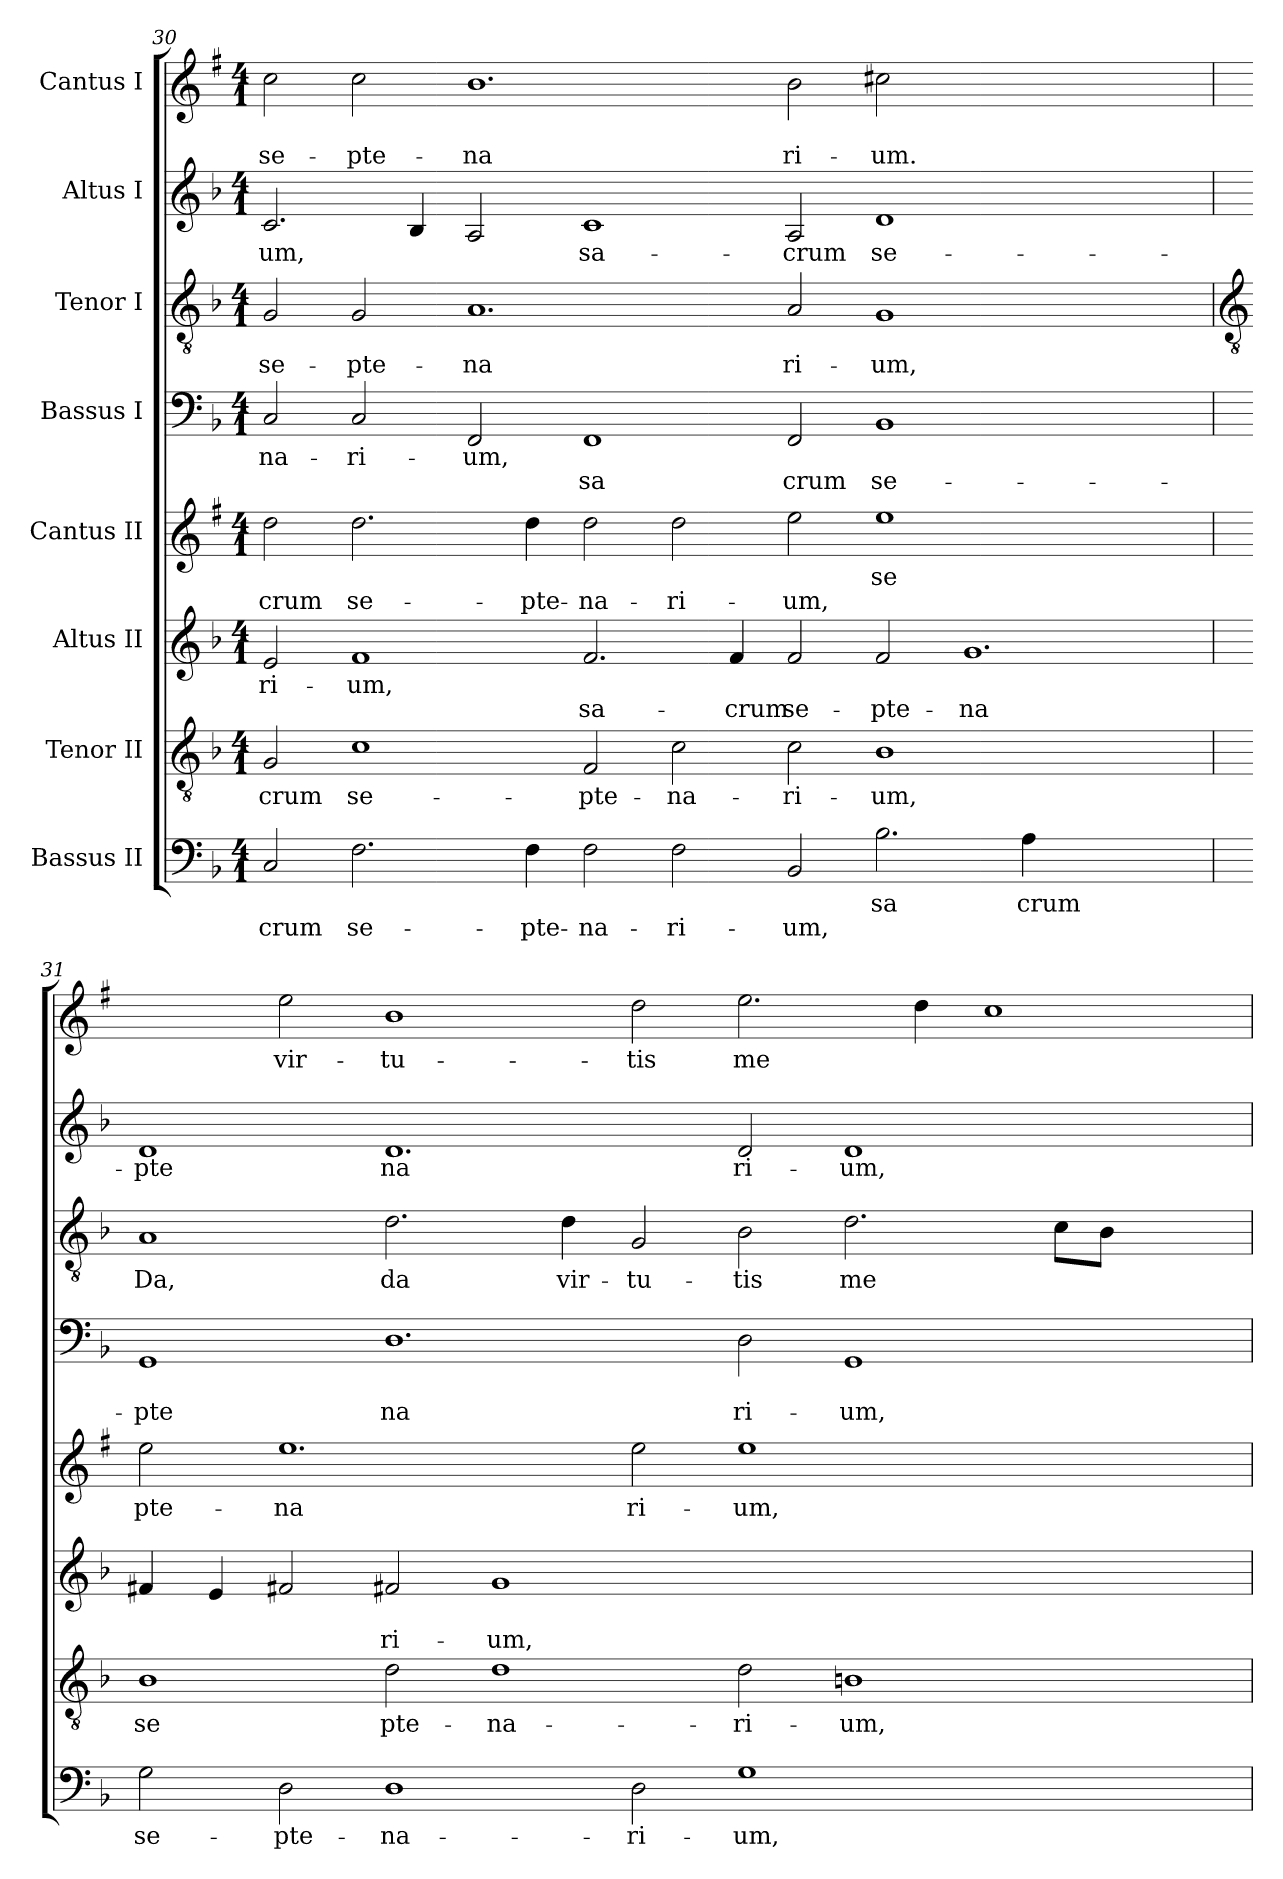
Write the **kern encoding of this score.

**kern	**text	**text	**kern	**text	**kern	**text	**text	**kern	**text	**text	**kern	**text	**text	**kern	**text	**kern	**text	**kern	**text	**text
*part8	*part8	*part8	*part7	*part7	*part6	*part6	*part6	*part5	*part5	*part5	*part4	*part4	*part4	*part3	*part3	*part2	*part2	*part1	*part1	*part1
*staff8	*staff8	*staff8	*staff7	*staff7	*staff6	*staff6	*staff6	*staff5	*staff5	*staff5	*staff4	*staff4	*staff4	*staff3	*staff3	*staff2	*staff2	*staff1	*staff1	*staff1
*I"Bassus II	*	*	*I"Tenor II	*	*I"Altus II	*	*	*I"Cantus II	*	*	*I"Bassus I	*	*	*I"Tenor I	*	*I"Altus I	*	*I"Cantus I	*	*
*clefF4	*	*	*clefGv2	*	*clefG2	*	*	*clefG2	*	*	*clefF4	*	*	*clefGv2	*	*clefG2	*	*clefG2	*	*
*	*	*	*	*	*	*	*	*ITrd1c2	*	*	*	*	*	*	*	*	*	*ITrd1c2	*	*
*k[b-]	*	*	*k[b-]	*	*k[b-]	*	*	*k[b-]	*	*	*k[b-]	*	*	*k[b-]	*	*k[b-]	*	*k[b-]	*	*
*F:	*	*	*F:	*	*F:	*	*	*F:	*	*	*F:	*	*	*F:	*	*F:	*	*F:	*	*
*M4/1	*	*	*M4/1	*	*M4/1	*	*	*M4/1	*	*	*M4/1	*	*	*M4/1	*	*M4/1	*	*M4/1	*	*
=30	=30	=30	=30	=30	=30	=30	=30	=30	=30	=30	=30	=30	=30	=30	=30	=30	=30	=30	=30	=30
!	!	!LO:LY:b	!	!LO:LY:b	!	!LO:LY:b	!	!	!	!LO:LY:b	!	!LO:LY:b	!	!	!LO:LY:b	!	!LO:LY:b	!	!	!LO:LY:b
2C	.	crum	2G	-crum	2e	ri-	.	2cc	.	crum	2C	-na-	.	2G	se-	2.c	-um,	2b-	.	se-
!	!	!LO:LY:b	!	!LO:LY:b	!	!LO:LY:b	!	!	!	!LO:LY:b	!	!LO:LY:b	!	!	!LO:LY:b	!	!	!	!	!LO:LY:b
2.F	.	se-	1c	se-	1f	-um,	.	2.cc	.	se-	2C	-ri-	.	2G	-pte-	.	.	2b-	.	-pte-
.	.	.	.	.	.	.	.	.	.	.	.	.	.	.	.	4B-	.	.	.	.
!	!	!	!	!	!	!	!	!	!	!	!	!LO:LY:b	!	!	!LO:LY:b	!	!	!	!	!LO:LY:b
.	.	.	.	.	.	.	.	.	.	.	2FF	-um,	.	1.A	-na	2A	.	1.a	.	-na
!	!	!LO:LY:b	!	!	!	!	!	!	!	!LO:LY:b	!	!	!	!	!	!	!	!	!	!
4F	.	-pte-	.	.	.	.	.	4cc	.	-pte-	.	.	.	.	.	.	.	.	.	.
!	!	!LO:LY:b	!	!LO:LY:b	!	!	!LO:LY:b	!	!	!LO:LY:b	!	!	!LO:LY:b	!	!	!	!LO:LY:b	!	!	!
2F	.	-na-	2F	-pte-	2.f	.	sa-	2cc	.	-na-	1FF	.	sa	.	.	1c	sa-	.	.	.
!	!	!LO:LY:b	!	!LO:LY:b	!	!	!	!	!	!LO:LY:b	!	!	!	!	!	!	!	!	!	!
2F	.	-ri-	2c	-na-	.	.	.	2cc	.	-ri-	.	.	.	.	.	.	.	.	.	.
!	!	!	!	!	!	!	!LO:LY:b	!	!	!	!	!	!	!	!	!	!	!	!	!
.	.	.	.	.	4f	.	-crum	.	.	.	.	.	.	.	.	.	.	.	.	.
!	!	!LO:LY:b	!	!LO:LY:b	!	!	!LO:LY:b	!	!	!LO:LY:b	!	!	!LO:LY:b	!	!LO:LY:b	!	!LO:LY:b	!	!	!LO:LY:b
2BB-	.	-um,	2c	-ri-	2f	.	se-	2dd	.	-um,	2FF	.	crum	2A	ri-	2A	-crum	2a	.	ri-
!	!LO:LY:b	!	!	!LO:LY:b	!	!	!LO:LY:b	!	!LO:LY:b	!	!	!	!LO:LY:b	!	!LO:LY:b	!	!LO:LY:b	!	!	!LO:LY:b
2.B-	sa	.	1B-	-um,	2f	.	-pte-	1dd	se	.	1BB-	.	se-	1G	-um,	1d	se-	2bn	.	-um.
!	!	!	!	!	!	!	!LO:LY:b	!	!	!	!	!	!	!	!	!	!	!	!LO:LY:b	!
.	.	.	.	.	1.g	.	-na	.	.	.	.	.	.	.	.	.	.	[2ddyy	Da	.
!	!LO:LY:b	!	!	!	!	!	!	!	!	!	!	!	!	!	!	!	!	!	!	!
4A	crum	.	.	.	.	.	.	.	.	.	.	.	.	.	.	.	.	.	.	.
1ryy	.	.	1ryy	.	.	.	.	1ryy	.	.	1ryy	.	.	1ryy	.	1ryy	.	1ryy	.	.
!!LO:LB:g=z
=31	=31	=31	=31	=31	=31	=31	=31	=31	=31	=31	=31	=31	=31	=31	=31	=31	=31	=31	=31	=31
*	*	*	*	*	*	*	*	*	*	*	*	*	*	*clefGv2	*	*	*	*	*	*
!	!LO:LY:b	!	!	!LO:LY:b	!	!	!	!	!LO:LY:b	!	!	!	!LO:LY:b	!	!LO:LY:b	!	!LO:LY:b	!	!	!
2G	se-	.	1B-	se	4f#X	.	.	2dd	pte-	.	1GG	.	-pte	1A	Da,	1d	-pte	2ddyy]	.	.
.	.	.	.	.	4e	.	.	.	.	.	.	.	.	.	.	.	.	.	.	.
!	!LO:LY:b	!	!	!	!	!	!	!	!LO:LY:b	!	!	!	!	!	!	!	!	!	!LO:LY:b	!
2D	-pte-	.	.	.	2f#X	.	.	1.dd	-na	.	.	.	.	.	.	.	.	2dd	vir-	.
!	!LO:LY:b	!	!	!LO:LY:b	!	!	!LO:LY:b	!	!	!	!	!	!LO:LY:b	!	!LO:LY:b	!	!LO:LY:b	!	!LO:LY:b	!
1D	-na-	.	2d	pte-	2f#X	.	ri-	.	.	.	1.D	.	na	2.d	da	1.d	na	1a	-tu-	.
!	!	!	!	!LO:LY:b	!	!	!LO:LY:b	!	!	!	!	!	!	!	!	!	!	!	!	!
.	.	.	1d	-na-	1g	.	-um,	.	.	.	.	.	.	.	.	.	.	.	.	.
!	!	!	!	!	!	!	!	!	!	!	!	!	!	!	!LO:LY:b	!	!	!	!	!
.	.	.	.	.	.	.	.	.	.	.	.	.	.	4d	vir-	.	.	.	.	.
!	!LO:LY:b	!	!	!	!	!	!	!	!LO:LY:b	!	!	!	!	!	!LO:LY:b	!	!	!	!LO:LY:b	!
2D	-ri-	.	.	.	.	.	.	2dd	ri-	.	.	.	.	2G	-tu-	.	.	2cc	-tis	.
!	!LO:LY:b	!	!	!LO:LY:b	!	!	!	!	!LO:LY:b	!	!	!	!LO:LY:b	!	!LO:LY:b	!	!LO:LY:b	!	!LO:LY:b	!
1G	-um,	.	2d	-ri-	0ryy	.	.	1dd	-um,	.	2D	.	ri-	2B-	-tis	2d	ri-	2.dd	me	.
!	!	!	!	!LO:LY:b	!	!	!	!	!	!	!	!	!LO:LY:b	!	!LO:LY:b	!	!LO:LY:b	!	!	!
.	.	.	1Bn	-um,	.	.	.	.	.	.	1GG	.	-um,	2.d	me	1d	-um,	.	.	.
.	.	.	.	.	.	.	.	.	.	.	.	.	.	.	.	.	.	4cc	.	.
1ryy	.	.	.	.	.	.	.	1ryy	.	.	.	.	.	.	.	.	.	1b-	.	.
.	.	.	.	.	.	.	.	.	.	.	.	.	.	8cL	.	.	.	.	.	.
.	.	.	.	.	.	.	.	.	.	.	.	.	.	8B-J	.	.	.	.	.	.
.	.	.	2ryy	.	.	.	.	.	.	.	2ryy	.	.	2ryy	.	2ryy	.	.	.	.
=	=	=	=	=	=	=	=	=	=	=	=	=	=	=	=	=	=	=	=	=
*-	*-	*-	*-	*-	*-	*-	*-	*-	*-	*-	*-	*-	*-	*-	*-	*-	*-	*-	*-	*-
